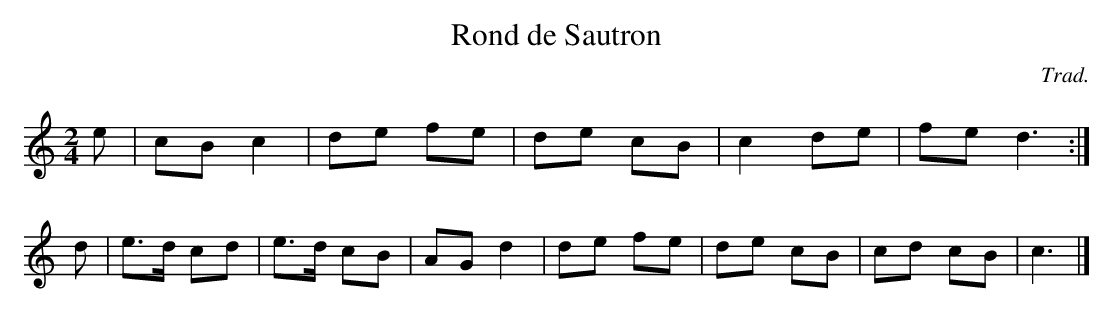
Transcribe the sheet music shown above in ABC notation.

X:1
T:Rond de Sautron
C:Trad.
M:2/4
L:1/8
K:C
e | cB c2 | de fe | de cB | c2 de | fe d3 :|
d | e>d cd | e>d cB | AG d2 | de fe | de cB | cd cB | c3 |]
